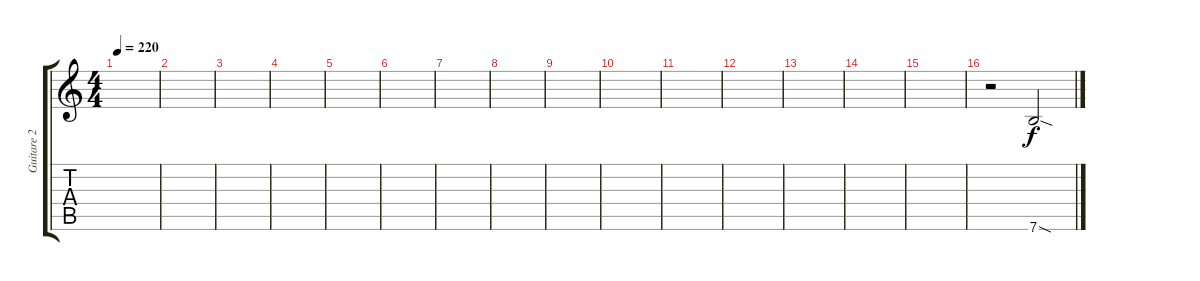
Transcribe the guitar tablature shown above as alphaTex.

\track ("Guitare 2" "Guitare 2") {instrument distortionguitar}
\staff {score tabs}
\tuning (E4 B3 G3 D3 A2 E2) {hide}
\ts (4 4)
\tempo 220
\clef g2
\ks c
|
|
|
|
|
|
|
|
|
|
|
|
|
|
|
r.2 7.6{sod}.2
